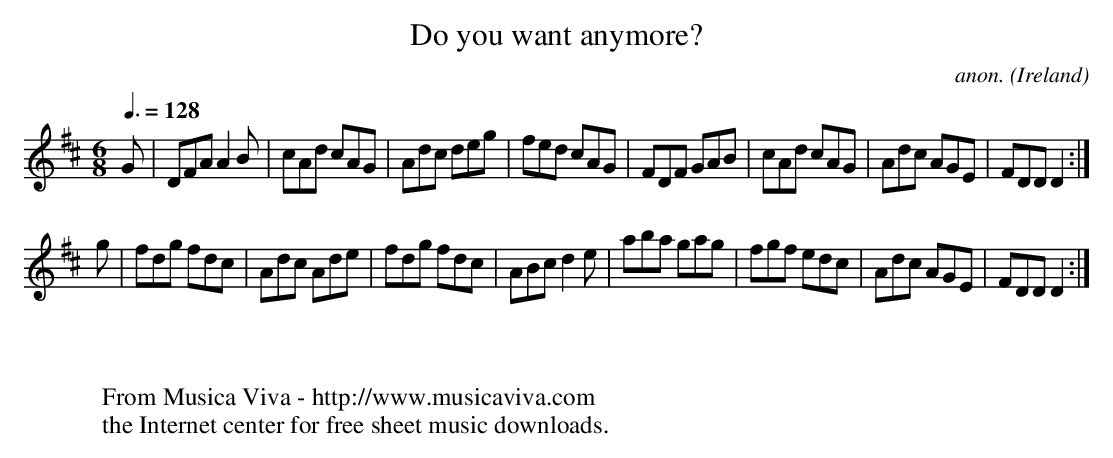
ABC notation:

X:1
T:Do you want anymore?
C:anon.
O:Ireland
M:6/8
L:1/8
Q:3/8=128
K:D
G|DFA A2B|cAd cAG|Adc deg|fed cAG|FDF GAB|cAd cAG|Adc AGE|FDDD2:|
g|fdg fdc|Adc Ade|fdg fdc|ABc d2e|aba gag|fgf edc|Adc AGE|FDDD2:|
W:
W:
W:  From Musica Viva - http://www.musicaviva.com
W:  the Internet center for free sheet music downloads.
